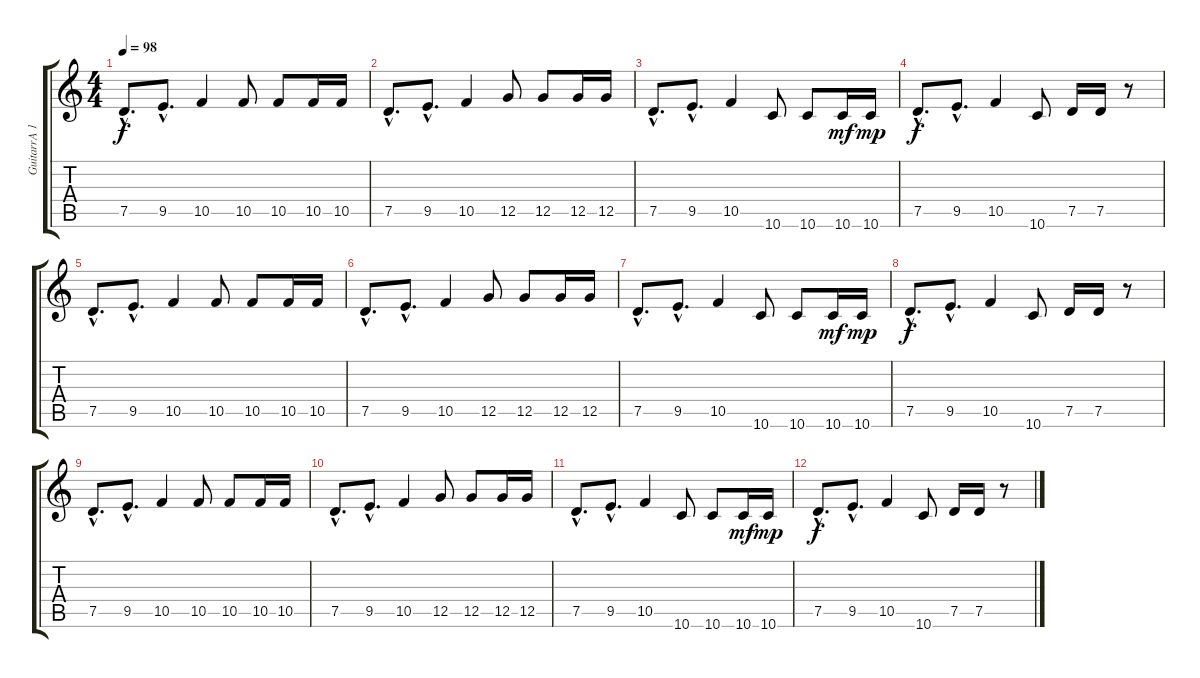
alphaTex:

\track ("GuitarrA 1" "GuitarrA 1") {instrument electricguitarjazz}
\staff {score tabs}
\tuning (D4 A3 F3 C3 G2 D2) {hide}
\ts (4 4)
\tempo 98
\clef g2
\ks c
7.5{hac}.8{d dy f} 9.5{hac}.8{d} 10.5.4 10.5.8 10.5.8 10.5.16 10.5.16 |
7.5{hac}.8{d} 9.5{hac}.8{d} 10.5.4 12.5.8 12.5.8 12.5.16 12.5.16 |
7.5{hac}.8{d} 9.5{hac}.8{d} 10.5.4 10.6.8 10.6.8 10.6.16{dy mf} 10.6.16{dy mp} |
7.5{hac}.8{d dy f} 9.5{hac}.8{d} 10.5.4 10.6.8 7.5.16 7.5.16 r.8 |
7.5{hac}.8{d} 9.5{hac}.8{d} 10.5.4 10.5.8 10.5.8 10.5.16 10.5.16 |
7.5{hac}.8{d} 9.5{hac}.8{d} 10.5.4 12.5.8 12.5.8 12.5.16 12.5.16 |
7.5{hac}.8{d volume 5} 9.5{hac}.8{d} 10.5.4 10.6.8 10.6.8 10.6.16{dy mf} 10.6.16{dy mp} |
7.5{hac}.8{d dy f} 9.5{hac}.8{d} 10.5.4 10.6.8 7.5.16 7.5.16 r.8 |
7.5{hac}.8{d volume 0} 9.5{hac}.8{d} 10.5.4 10.5.8 10.5.8 10.5.16 10.5.16 |
7.5{hac}.8{d} 9.5{hac}.8{d} 10.5.4 12.5.8 12.5.8 12.5.16 12.5.16 |
7.5{hac}.8{d} 9.5{hac}.8{d} 10.5.4 10.6.8 10.6.8 10.6.16{dy mf} 10.6.16{dy mp} |
7.5{hac}.8{d dy f} 9.5{hac}.8{d} 10.5.4 10.6.8 7.5.16 7.5.16 r.8
